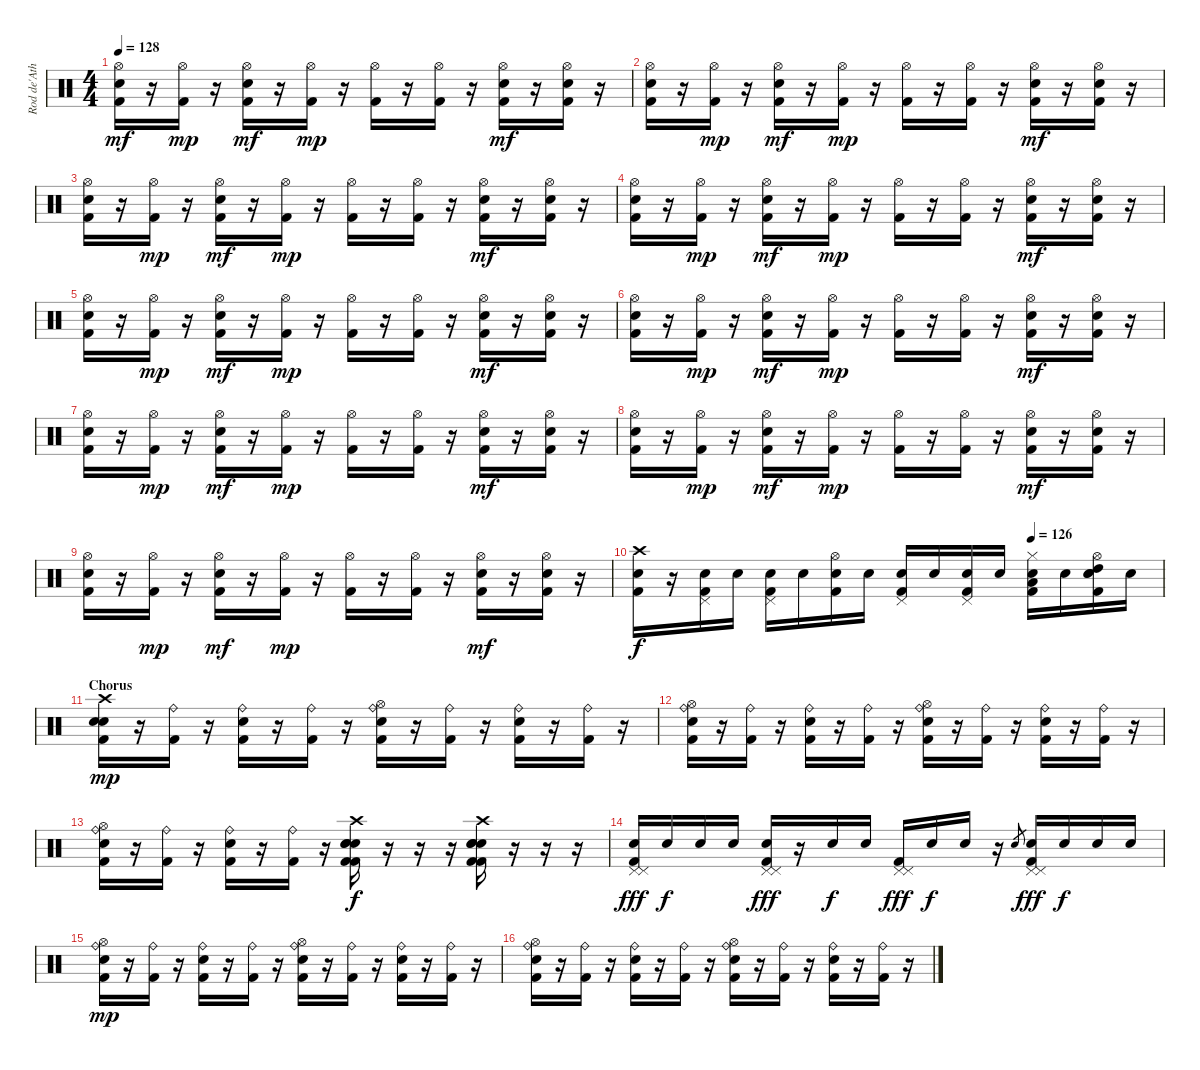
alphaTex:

\track ("Rod de'Ath" "Rod de'Ath") {instrument percussion}
\staff {score}
\articulation defaults
\ts (4 4)
\tempo 128
\clef neutral
\ks c
("Hi-Hat (open)" "Snare (hit) 2" "Kick (hit) 2").16{dy mf} r.16 ("Hi-Hat (open)" "Kick (hit) 2").16{dy mp} r.16 ("Hi-Hat (open)" "Snare (hit) 2" "Kick (hit) 2").16{dy mf} r.16 ("Hi-Hat (open)" "Kick (hit) 2").16{dy mp} r.16 ("Hi-Hat (open)" "Kick (hit) 2").16 r.16 ("Hi-Hat (open)" "Kick (hit) 2").16 r.16 ("Hi-Hat (open)" "Snare (hit) 2" "Kick (hit) 2").16{dy mf} r.16 ("Hi-Hat (open)" "Electric Snare (hit)" "Kick (hit) 2").16 r.16 |
("Hi-Hat (open)" "Snare (hit) 2" "Kick (hit) 2").16 r.16 ("Hi-Hat (open)" "Kick (hit) 2").16{dy mp} r.16 ("Hi-Hat (open)" "Snare (hit) 2" "Kick (hit) 2").16{dy mf} r.16 ("Hi-Hat (open)" "Kick (hit) 2").16{dy mp} r.16 ("Hi-Hat (open)" "Kick (hit) 2").16 r.16 ("Hi-Hat (open)" "Kick (hit) 2").16 r.16 ("Hi-Hat (open)" "Snare (hit) 2" "Kick (hit) 2").16{dy mf} r.16 ("Hi-Hat (open)" "Electric Snare (hit)" "Kick (hit) 2").16 r.16 |
("Hi-Hat (open)" "Snare (hit) 2" "Kick (hit) 2").16 r.16 ("Hi-Hat (open)" "Kick (hit) 2").16{dy mp} r.16 ("Hi-Hat (open)" "Snare (hit) 2" "Kick (hit) 2").16{dy mf} r.16 ("Hi-Hat (open)" "Kick (hit) 2").16{dy mp} r.16 ("Hi-Hat (open)" "Kick (hit) 2").16 r.16 ("Hi-Hat (open)" "Kick (hit) 2").16 r.16 ("Hi-Hat (open)" "Snare (hit) 2" "Kick (hit) 2").16{dy mf} r.16 ("Hi-Hat (open)" "Electric Snare (hit)" "Kick (hit) 2").16 r.16 |
("Hi-Hat (open)" "Snare (hit) 2" "Kick (hit) 2").16 r.16 ("Hi-Hat (open)" "Kick (hit) 2").16{dy mp} r.16 ("Hi-Hat (open)" "Snare (hit) 2" "Kick (hit) 2").16{dy mf} r.16 ("Hi-Hat (open)" "Kick (hit) 2").16{dy mp} r.16 ("Hi-Hat (open)" "Kick (hit) 2").16 r.16 ("Hi-Hat (open)" "Kick (hit) 2").16 r.16 ("Hi-Hat (open)" "Snare (hit) 2" "Kick (hit) 2").16{dy mf} r.16 ("Hi-Hat (open)" "Electric Snare (hit)" "Kick (hit) 2").16 r.16 |
("Hi-Hat (open)" "Snare (hit) 2" "Kick (hit) 2").16 r.16 ("Hi-Hat (open)" "Kick (hit) 2").16{dy mp} r.16 ("Hi-Hat (open)" "Snare (hit) 2" "Kick (hit) 2").16{dy mf} r.16 ("Hi-Hat (open)" "Kick (hit) 2").16{dy mp} r.16 ("Hi-Hat (open)" "Kick (hit) 2").16 r.16 ("Hi-Hat (open)" "Kick (hit) 2").16 r.16 ("Hi-Hat (open)" "Snare (hit) 2" "Kick (hit) 2").16{dy mf} r.16 ("Hi-Hat (open)" "Electric Snare (hit)" "Kick (hit) 2").16 r.16 |
("Hi-Hat (open)" "Snare (hit) 2" "Kick (hit) 2").16 r.16 ("Hi-Hat (open)" "Kick (hit) 2").16{dy mp} r.16 ("Hi-Hat (open)" "Snare (hit) 2" "Kick (hit) 2").16{dy mf} r.16 ("Hi-Hat (open)" "Kick (hit) 2").16{dy mp} r.16 ("Hi-Hat (open)" "Kick (hit) 2").16 r.16 ("Hi-Hat (open)" "Kick (hit) 2").16 r.16 ("Hi-Hat (open)" "Snare (hit) 2" "Kick (hit) 2").16{dy mf} r.16 ("Hi-Hat (open)" "Electric Snare (hit)" "Kick (hit) 2").16 r.16 |
("Hi-Hat (open)" "Snare (hit) 2" "Kick (hit) 2").16 r.16 ("Hi-Hat (open)" "Kick (hit) 2").16{dy mp} r.16 ("Hi-Hat (open)" "Snare (hit) 2" "Kick (hit) 2").16{dy mf} r.16 ("Hi-Hat (open)" "Kick (hit) 2").16{dy mp} r.16 ("Hi-Hat (open)" "Kick (hit) 2").16 r.16 ("Hi-Hat (open)" "Kick (hit) 2").16 r.16 ("Hi-Hat (open)" "Snare (hit) 2" "Kick (hit) 2").16{dy mf} r.16 ("Hi-Hat (open)" "Electric Snare (hit)" "Kick (hit) 2").16 r.16 |
("Hi-Hat (open)" "Snare (hit) 2" "Kick (hit) 2").16 r.16 ("Hi-Hat (open)" "Kick (hit) 2").16{dy mp} r.16 ("Hi-Hat (open)" "Snare (hit) 2" "Kick (hit) 2").16{dy mf} r.16 ("Hi-Hat (open)" "Kick (hit) 2").16{dy mp} r.16 ("Hi-Hat (open)" "Kick (hit) 2").16 r.16 ("Hi-Hat (open)" "Kick (hit) 2").16 r.16 ("Hi-Hat (open)" "Snare (hit) 2" "Kick (hit) 2").16{dy mf} r.16 ("Hi-Hat (open)" "Electric Snare (hit)" "Kick (hit) 2").16 r.16 |
("Hi-Hat (open)" "Snare (hit) 2" "Kick (hit) 2").16 r.16 ("Hi-Hat (open)" "Kick (hit) 2").16{dy mp} r.16 ("Hi-Hat (open)" "Snare (hit) 2" "Kick (hit) 2").16{dy mf} r.16 ("Hi-Hat (open)" "Kick (hit) 2").16{dy mp} r.16 ("Hi-Hat (open)" "Kick (hit) 2").16 r.16 ("Hi-Hat (open)" "Kick (hit) 2").16 r.16 ("Hi-Hat (open)" "Snare (hit) 2" "Kick (hit) 2").16{dy mf} r.16 ("Hi-Hat (open)" "Electric Snare (hit)" "Kick (hit) 2").16 r.16 |
\tempo (126 0.75)
("Crash high (hit)" "Electric Snare (hit)" "Kick (hit) 2").16{dy f} r.16 ("Pedal Hi-Hat (hit)" "Electric Snare (hit)" "Kick (hit) 2").16 "Electric Snare (hit)".16 ("Pedal Hi-Hat (hit)" "Electric Snare (hit)" "Kick (hit) 2").16 "Electric Snare (hit)".16 ("Hi-Hat (open)" "Electric Snare (hit)" "Kick (hit) 2").16 "Electric Snare (hit)".16 ("Pedal Hi-Hat (hit)" "Snare (hit) 2" "Kick (hit) 2").16 "Snare (hit) 2".16 ("Pedal Hi-Hat (hit)" "Snare (hit) 2" "Kick (hit) 2").16 "Electric Snare (hit)".16 ("Hi-Hat (closed)" "Snare (hit) 2" "Low Tom (hit)" "Kick (hit) 2").16 "Snare (hit) 2".16 ("Hi-Hat (open)" "Snare (hit) 2" "Snare (hit) 2" "High Tom (hit)" "Kick (hit) 2").16 "Snare (hit) 2".16 |
\section ("" "Chorus")
("Crash high (hit)" "Snare (hit) 2" "Electric Snare (hit)" "Kick (hit) 2").16{dy mp} r.16 ("Ride (bell)" "Kick (hit) 2").16 r.16 ("Ride (bell)" "Snare (hit) 2" "Kick (hit) 2").16 r.16 ("Ride (bell)" "Kick (hit) 2").16 r.16 ("Ride (bell)" "Hi-Hat (open)" "Snare (hit) 2" "Kick (hit) 2").16 r.16 ("Ride (bell)" "Kick (hit) 2").16 r.16 ("Ride (bell)" "Snare (hit) 2" "Kick (hit) 2").16 r.16 ("Ride (bell)" "Kick (hit) 2").16 r.16 |
("Ride (bell)" "Hi-Hat (open)" "Snare (hit) 2" "Kick (hit) 2").16 r.16 ("Ride (bell)" "Kick (hit) 2").16 r.16 ("Ride (bell)" "Snare (hit) 2" "Kick (hit) 2").16 r.16 ("Ride (bell)" "Kick (hit) 2").16 r.16 ("Ride (bell)" "Hi-Hat (open)" "Snare (hit) 2" "Kick (hit) 2").16 r.16 ("Ride (bell)" "Kick (hit) 2").16 r.16 ("Ride (bell)" "Snare (hit) 2" "Kick (hit) 2").16 r.16 ("Ride (bell)" "Kick (hit) 2").16 r.16 |
("Ride (bell)" "Hi-Hat (open)" "Snare (hit) 2" "Kick (hit) 2").16 r.16 ("Ride (bell)" "Kick (hit) 2").16 r.16 ("Ride (bell)" "Snare (hit) 2" "Kick (hit) 2").16 r.16 ("Ride (bell)" "Kick (hit) 2").16 r.16 ("Crash high (hit)" "Electric Snare (hit)" "Electric Snare (hit)" "Electric Snare (hit)" "Kick (hit) 2" "Kick (hit) 2").16{dy f} r.16 r.16 r.16 ("Crash high (hit)" "Electric Snare (hit)" "Electric Snare (hit)" "Snare (hit) 2" "Kick (hit) 2" "Kick (hit) 2").16 r.16 r.16 r.16 |
("Pedal Hi-Hat (hit)" "Snare (hit) 2" "Pedal Hi-Hat (hit)" "Kick (hit) 2").16{dy fff} "Snare (hit) 2".16{dy f} "Snare (hit) 2".16 "Snare (hit) 2".16 ("Pedal Hi-Hat (hit)" "Snare (hit) 2" "Pedal Hi-Hat (hit)" "Kick (hit) 2").16{dy fff} r.16 "Snare (hit) 2".16{dy f} "Snare (hit) 2".16 ("Pedal Hi-Hat (hit)" "Pedal Hi-Hat (hit)" "Kick (hit) 2").16{dy fff} "Snare (hit) 2".16{dy f} "Snare (hit) 2".16 r.16 "Electric Snare (hit)".8{gr} ("Pedal Hi-Hat (hit)" "Snare (hit) 2" "Pedal Hi-Hat (hit)" "Kick (hit) 2").16{dy fff} "Snare (hit) 2".16{dy f} "Snare (hit) 2".16 "Snare (hit) 2".16 |
("Ride (bell)" "Hi-Hat (open)" "Snare (hit) 2" "Kick (hit) 2").16{dy mp} r.16 ("Ride (bell)" "Kick (hit) 2").16 r.16 ("Ride (bell)" "Snare (hit) 2" "Kick (hit) 2").16 r.16 ("Ride (bell)" "Kick (hit) 2").16 r.16 ("Ride (bell)" "Hi-Hat (open)" "Snare (hit) 2" "Kick (hit) 2").16 r.16 ("Ride (bell)" "Kick (hit) 2").16 r.16 ("Ride (bell)" "Snare (hit) 2" "Kick (hit) 2").16 r.16 ("Ride (bell)" "Kick (hit) 2").16 r.16 |
("Ride (bell)" "Hi-Hat (open)" "Snare (hit) 2" "Kick (hit) 2").16 r.16 ("Ride (bell)" "Kick (hit) 2").16 r.16 ("Ride (bell)" "Snare (hit) 2" "Kick (hit) 2").16 r.16 ("Ride (bell)" "Kick (hit) 2").16 r.16 ("Ride (bell)" "Hi-Hat (open)" "Snare (hit) 2" "Kick (hit) 2").16 r.16 ("Ride (bell)" "Kick (hit) 2").16 r.16 ("Ride (bell)" "Snare (hit) 2" "Kick (hit) 2").16 r.16 ("Ride (bell)" "Kick (hit) 2").16 r.16
